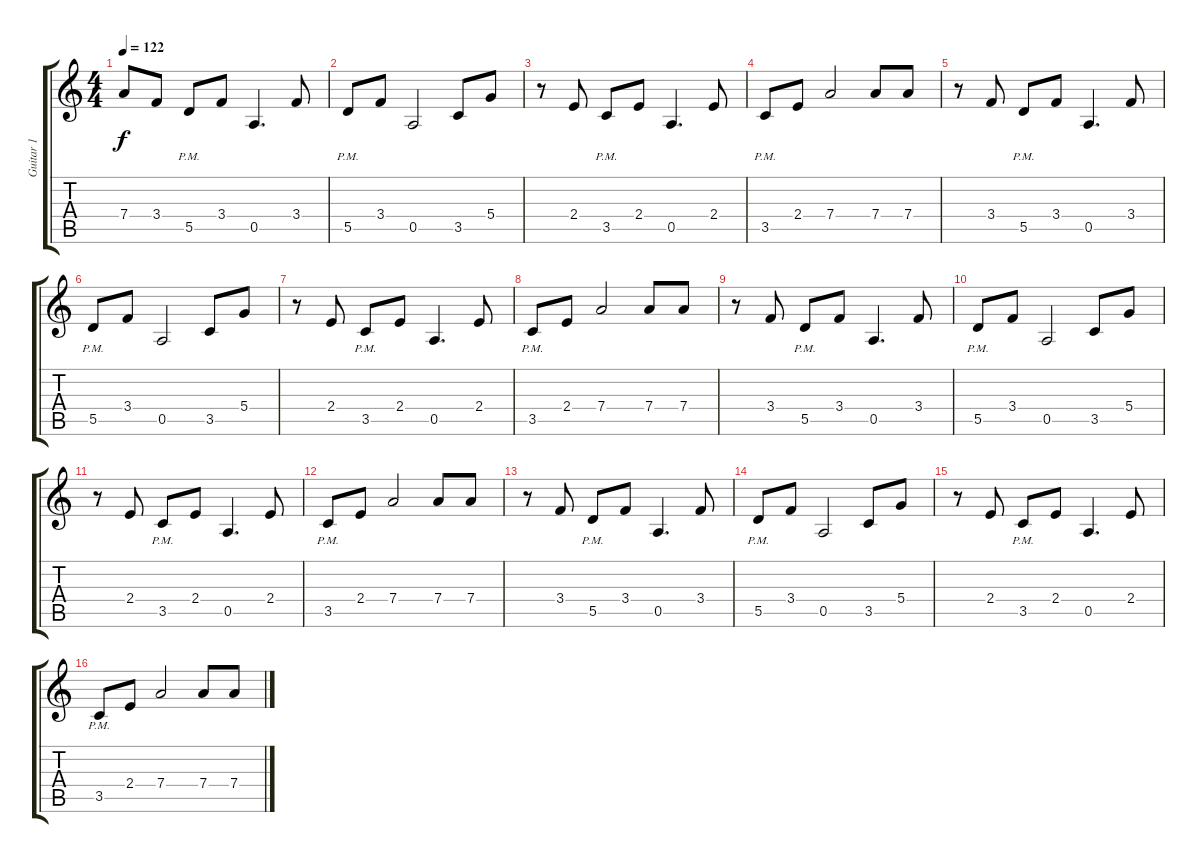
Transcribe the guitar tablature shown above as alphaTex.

\track ("Guitar 1" "Guitar 1") {instrument distortionguitar}
\staff {score tabs}
\tuning (E4 B3 G3 D3 A2 E2) {hide}
\ts (4 4)
\tempo 122
\clef g2
\ks c
7.4{t}.8{dy f} 3.4.8 5.5{pm}.8 3.4.8 0.5.4{d} 3.4.8 |
5.5{pm}.8 3.4.8 0.5.2 3.5.8 5.4.8 |
r.8 2.4.8 3.5{pm}.8 2.4.8 0.5.4{d} 2.4.8 |
3.5{pm}.8 2.4.8 7.4.2 7.4.8 7.4.8 |
r.8 3.4.8 5.5{pm}.8 3.4.8 0.5.4{d} 3.4.8 |
5.5{pm}.8 3.4.8 0.5.2 3.5.8 5.4.8 |
r.8 2.4.8 3.5{pm}.8 2.4.8 0.5.4{d} 2.4.8 |
3.5{pm}.8 2.4.8 7.4.2 7.4.8 7.4.8 |
r.8 3.4.8 5.5{pm}.8 3.4.8 0.5.4{d} 3.4.8 |
5.5{pm}.8 3.4.8 0.5.2 3.5.8 5.4.8 |
r.8 2.4.8 3.5{pm}.8 2.4.8 0.5.4{d} 2.4.8 |
3.5{pm}.8 2.4.8 7.4.2 7.4.8 7.4.8 |
r.8 3.4.8 5.5{pm}.8 3.4.8 0.5.4{d} 3.4.8 |
5.5{pm}.8 3.4.8 0.5.2 3.5.8 5.4.8 |
r.8 2.4.8 3.5{pm}.8 2.4.8 0.5.4{d} 2.4.8 |
3.5{pm}.8 2.4.8 7.4.2 7.4.8 7.4.8
